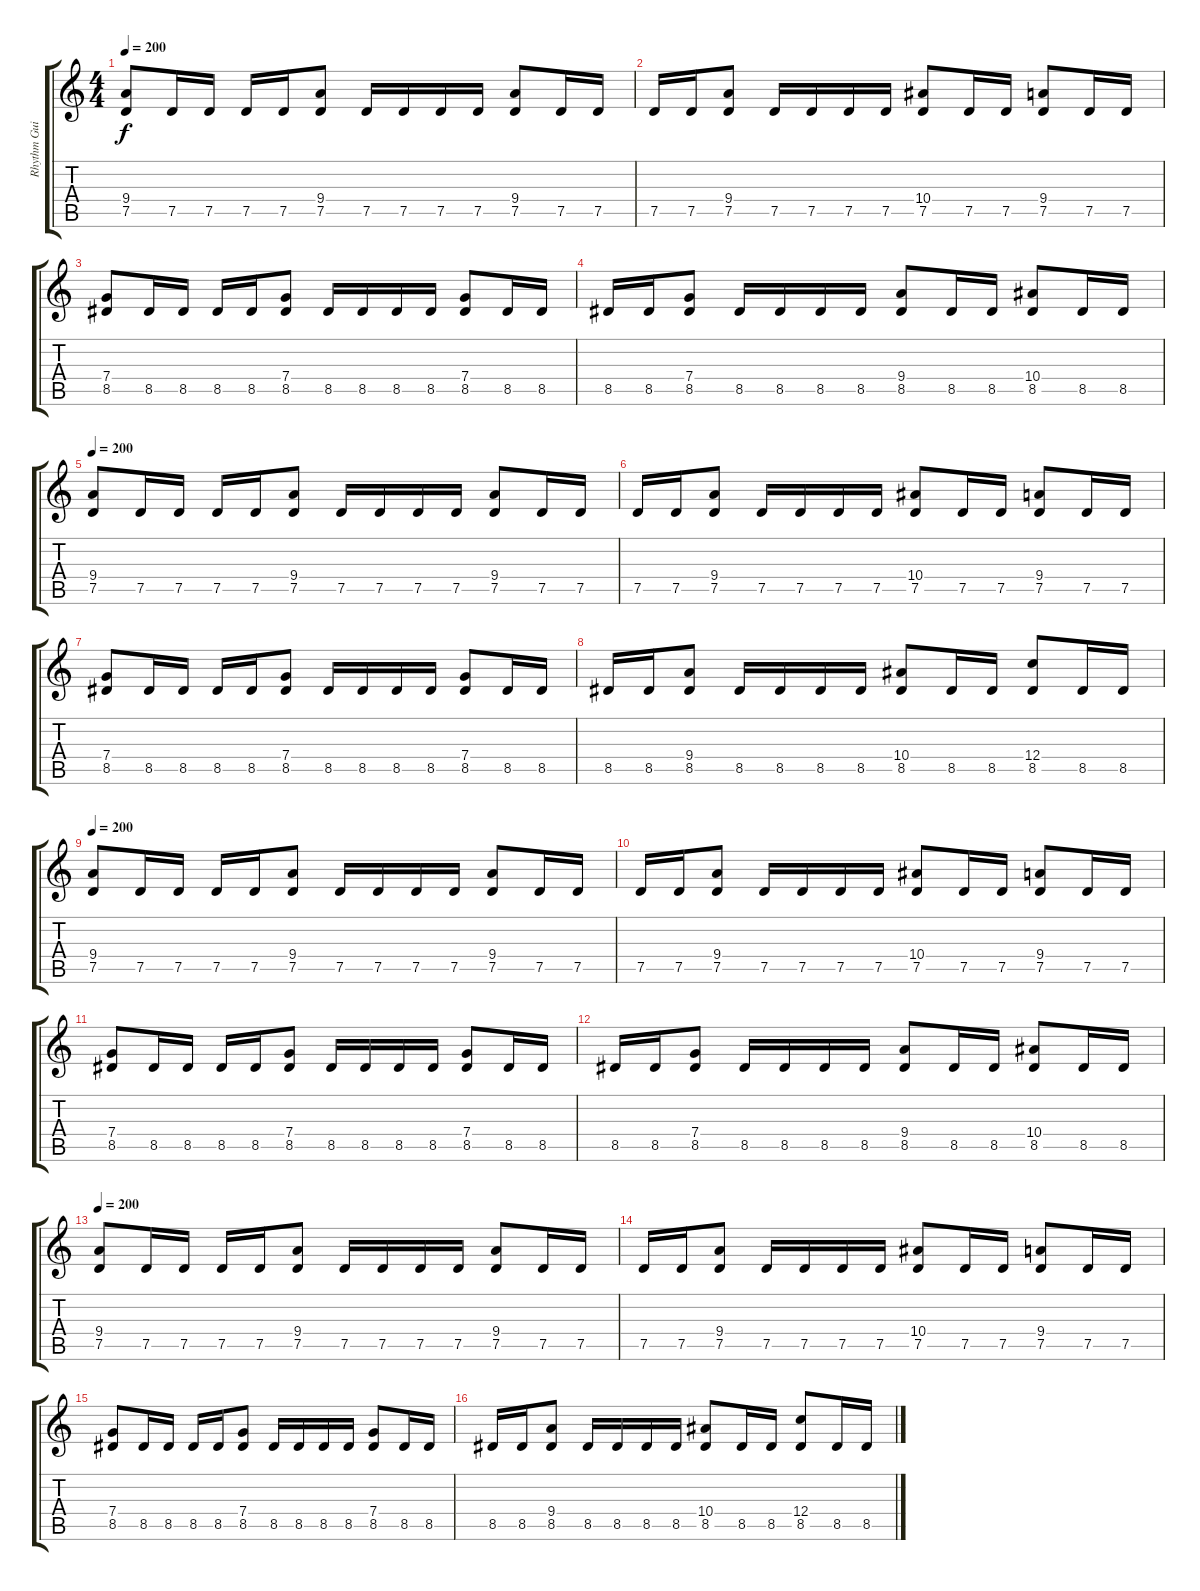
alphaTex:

\track ("Rhythm Guitar" "Rhythm Gui") {instrument distortionguitar}
\staff {score tabs}
\tuning (D4 A3 F3 C3 G2 D2) {hide}
\ts (4 4)
\tempo 200
\clef g2
\ks c
(9.4 7.5).8{dy f} 7.5.16 7.5.16 7.5.16 7.5.16 (9.4 7.5).8 7.5.16 7.5.16 7.5.16 7.5.16 (9.4 7.5).8 7.5.16 7.5.16 |
7.5.16 7.5.16 (9.4 7.5).8 7.5.16 7.5.16 7.5.16 7.5.16 (10.4 7.5).8 7.5.16 7.5.16 (9.4 7.5).8 7.5.16 7.5.16 |
(7.4 8.5).8 8.5.16 8.5.16 8.5.16 8.5.16 (7.4 8.5).8 8.5.16 8.5.16 8.5.16 8.5.16 (7.4 8.5).8 8.5.16 8.5.16 |
8.5.16 8.5.16 (7.4 8.5).8 8.5.16 8.5.16 8.5.16 8.5.16 (9.4 8.5).8 8.5.16 8.5.16 (10.4 8.5).8 8.5.16 8.5.16 |
\tempo 200
(9.4 7.5).8 7.5.16 7.5.16 7.5.16 7.5.16 (9.4 7.5).8 7.5.16 7.5.16 7.5.16 7.5.16 (9.4 7.5).8 7.5.16 7.5.16 |
7.5.16 7.5.16 (9.4 7.5).8 7.5.16 7.5.16 7.5.16 7.5.16 (10.4 7.5).8 7.5.16 7.5.16 (9.4 7.5).8 7.5.16 7.5.16 |
(7.4 8.5).8 8.5.16 8.5.16 8.5.16 8.5.16 (7.4 8.5).8 8.5.16 8.5.16 8.5.16 8.5.16 (7.4 8.5).8 8.5.16 8.5.16 |
8.5.16 8.5.16 (9.4 8.5).8 8.5.16 8.5.16 8.5.16 8.5.16 (10.4 8.5).8 8.5.16 8.5.16 (12.4 8.5).8 8.5.16 8.5.16 |
\tempo 200
(9.4 7.5).8 7.5.16 7.5.16 7.5.16 7.5.16 (9.4 7.5).8 7.5.16 7.5.16 7.5.16 7.5.16 (9.4 7.5).8 7.5.16 7.5.16 |
7.5.16 7.5.16 (9.4 7.5).8 7.5.16 7.5.16 7.5.16 7.5.16 (10.4 7.5).8 7.5.16 7.5.16 (9.4 7.5).8 7.5.16 7.5.16 |
(7.4 8.5).8 8.5.16 8.5.16 8.5.16 8.5.16 (7.4 8.5).8 8.5.16 8.5.16 8.5.16 8.5.16 (7.4 8.5).8 8.5.16 8.5.16 |
8.5.16 8.5.16 (7.4 8.5).8 8.5.16 8.5.16 8.5.16 8.5.16 (9.4 8.5).8 8.5.16 8.5.16 (10.4 8.5).8 8.5.16 8.5.16 |
\tempo 200
(9.4 7.5).8 7.5.16 7.5.16 7.5.16 7.5.16 (9.4 7.5).8 7.5.16 7.5.16 7.5.16 7.5.16 (9.4 7.5).8 7.5.16 7.5.16 |
7.5.16 7.5.16 (9.4 7.5).8 7.5.16 7.5.16 7.5.16 7.5.16 (10.4 7.5).8 7.5.16 7.5.16 (9.4 7.5).8 7.5.16 7.5.16 |
(7.4 8.5).8 8.5.16 8.5.16 8.5.16 8.5.16 (7.4 8.5).8 8.5.16 8.5.16 8.5.16 8.5.16 (7.4 8.5).8 8.5.16 8.5.16 |
8.5.16 8.5.16 (9.4 8.5).8 8.5.16 8.5.16 8.5.16 8.5.16 (10.4 8.5).8 8.5.16 8.5.16 (12.4 8.5).8 8.5.16 8.5.16
